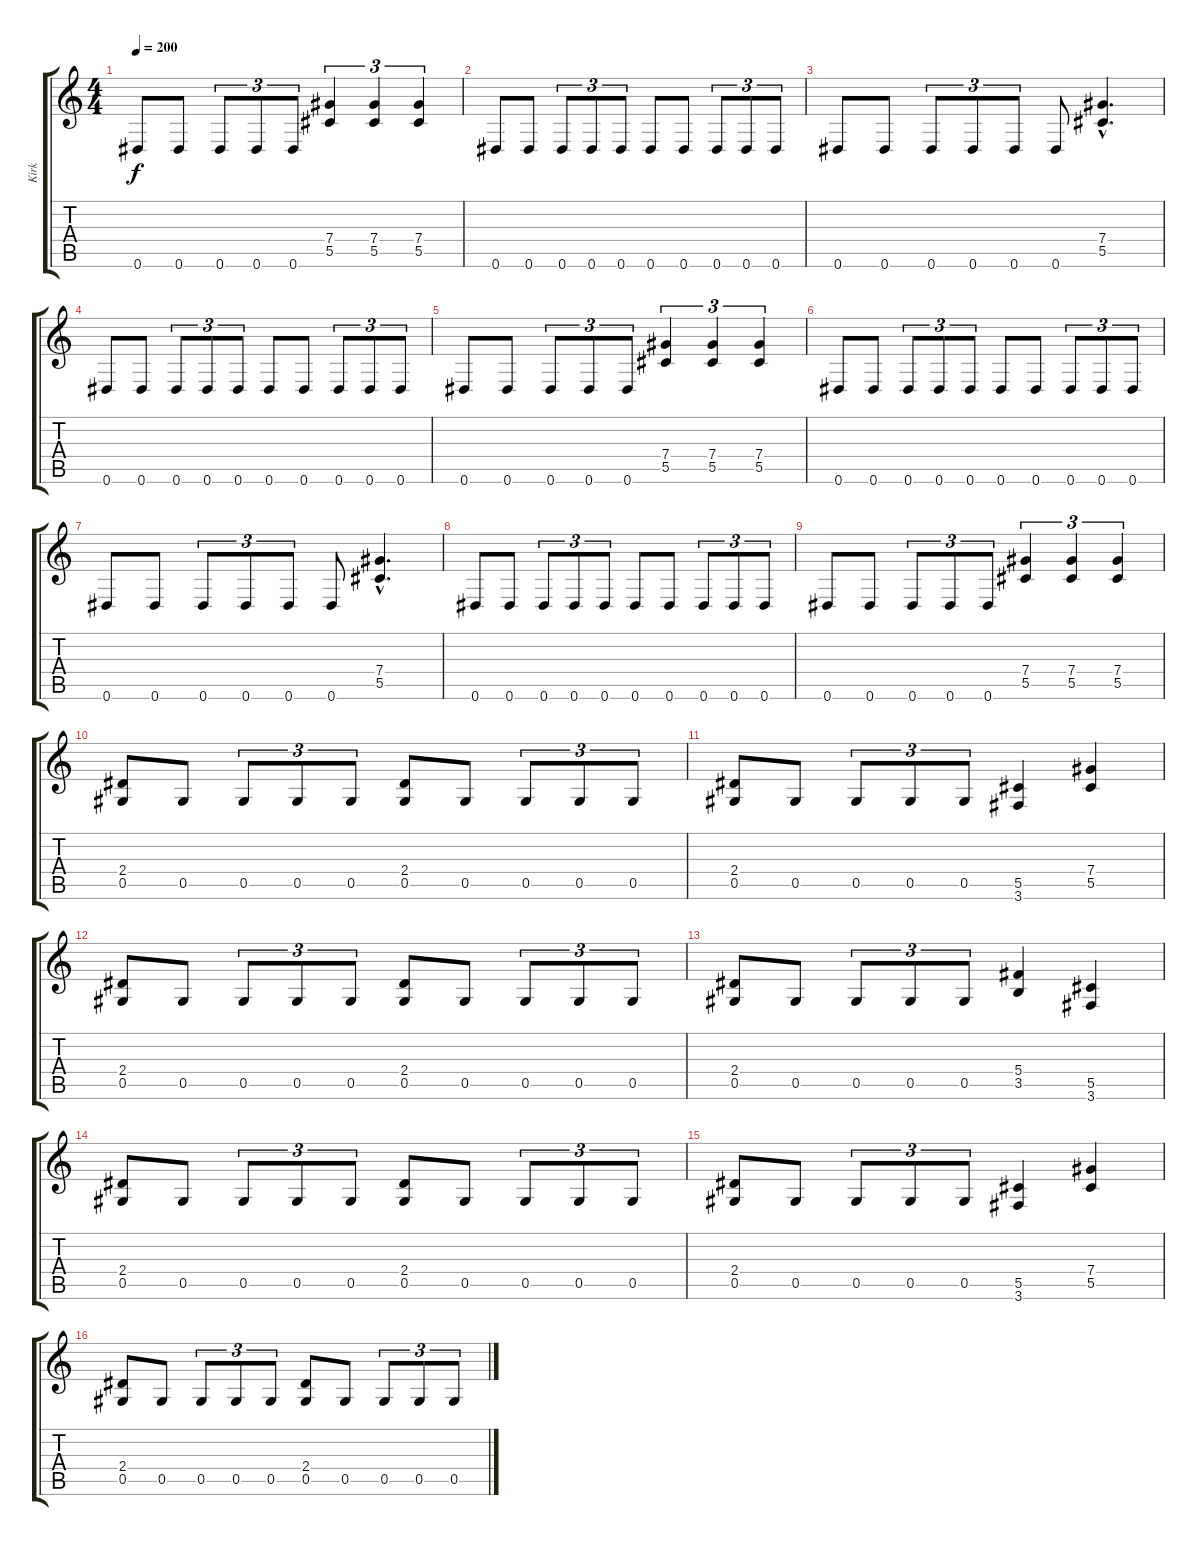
\track ("Kirk" "Kirk") {instrument distortionguitar}
\staff {score tabs}
\tuning (Eb4 Bb3 Gb3 Db3 Ab2 Eb2) {hide}
\ts (4 4)
\tempo 200
\clef g2
\ks c
0.6.8{dy f} 0.6.8 0.6.8{tu (3 2)} 0.6.8{tu (3 2)} 0.6.8{tu (3 2)} (7.4 5.5).4{tu (3 2)} (7.4 5.5).4{tu (3 2)} (7.4 5.5).4{tu (3 2)} |
0.6.8 0.6.8 0.6.8{tu (3 2)} 0.6.8{tu (3 2)} 0.6.8{tu (3 2)} 0.6.8 0.6.8 0.6.8{tu (3 2)} 0.6.8{tu (3 2)} 0.6.8{tu (3 2)} |
0.6.8 0.6.8 0.6.8{tu (3 2)} 0.6.8{tu (3 2)} 0.6.8{tu (3 2)} 0.6.8 (7.4{hac} 5.5{hac}).4{d} |
0.6.8 0.6.8 0.6.8{tu (3 2)} 0.6.8{tu (3 2)} 0.6.8{tu (3 2)} 0.6.8 0.6.8 0.6.8{tu (3 2)} 0.6.8{tu (3 2)} 0.6.8{tu (3 2)} |
0.6.8 0.6.8 0.6.8{tu (3 2)} 0.6.8{tu (3 2)} 0.6.8{tu (3 2)} (7.4 5.5).4{tu (3 2)} (7.4 5.5).4{tu (3 2)} (7.4 5.5).4{tu (3 2)} |
0.6.8 0.6.8 0.6.8{tu (3 2)} 0.6.8{tu (3 2)} 0.6.8{tu (3 2)} 0.6.8 0.6.8 0.6.8{tu (3 2)} 0.6.8{tu (3 2)} 0.6.8{tu (3 2)} |
0.6.8 0.6.8 0.6.8{tu (3 2)} 0.6.8{tu (3 2)} 0.6.8{tu (3 2)} 0.6.8 (7.4{hac} 5.5{hac}).4{d} |
0.6.8 0.6.8 0.6.8{tu (3 2)} 0.6.8{tu (3 2)} 0.6.8{tu (3 2)} 0.6.8 0.6.8 0.6.8{tu (3 2)} 0.6.8{tu (3 2)} 0.6.8{tu (3 2)} |
0.6.8 0.6.8 0.6.8{tu (3 2)} 0.6.8{tu (3 2)} 0.6.8{tu (3 2)} (7.4 5.5).4{tu (3 2)} (7.4 5.5).4{tu (3 2)} (7.4 5.5).4{tu (3 2)} |
(2.4 0.5).8 0.5.8 0.5.8{tu (3 2)} 0.5.8{tu (3 2)} 0.5.8{tu (3 2)} (2.4 0.5).8 0.5.8 0.5.8{tu (3 2)} 0.5.8{tu (3 2)} 0.5.8{tu (3 2)} |
(2.4 0.5).8 0.5.8 0.5.8{tu (3 2)} 0.5.8{tu (3 2)} 0.5.8{tu (3 2)} (5.5 3.6).4 (7.4 5.5).4 |
(2.4 0.5).8 0.5.8 0.5.8{tu (3 2)} 0.5.8{tu (3 2)} 0.5.8{tu (3 2)} (2.4 0.5).8 0.5.8 0.5.8{tu (3 2)} 0.5.8{tu (3 2)} 0.5.8{tu (3 2)} |
(2.4 0.5).8 0.5.8 0.5.8{tu (3 2)} 0.5.8{tu (3 2)} 0.5.8{tu (3 2)} (5.4 3.5).4 (5.5 3.6).4 |
(2.4 0.5).8 0.5.8 0.5.8{tu (3 2)} 0.5.8{tu (3 2)} 0.5.8{tu (3 2)} (2.4 0.5).8 0.5.8 0.5.8{tu (3 2)} 0.5.8{tu (3 2)} 0.5.8{tu (3 2)} |
(2.4 0.5).8 0.5.8 0.5.8{tu (3 2)} 0.5.8{tu (3 2)} 0.5.8{tu (3 2)} (5.5 3.6).4 (7.4 5.5).4 |
(2.4 0.5).8 0.5.8 0.5.8{tu (3 2)} 0.5.8{tu (3 2)} 0.5.8{tu (3 2)} (2.4 0.5).8 0.5.8 0.5.8{tu (3 2)} 0.5.8{tu (3 2)} 0.5.8{tu (3 2)}
